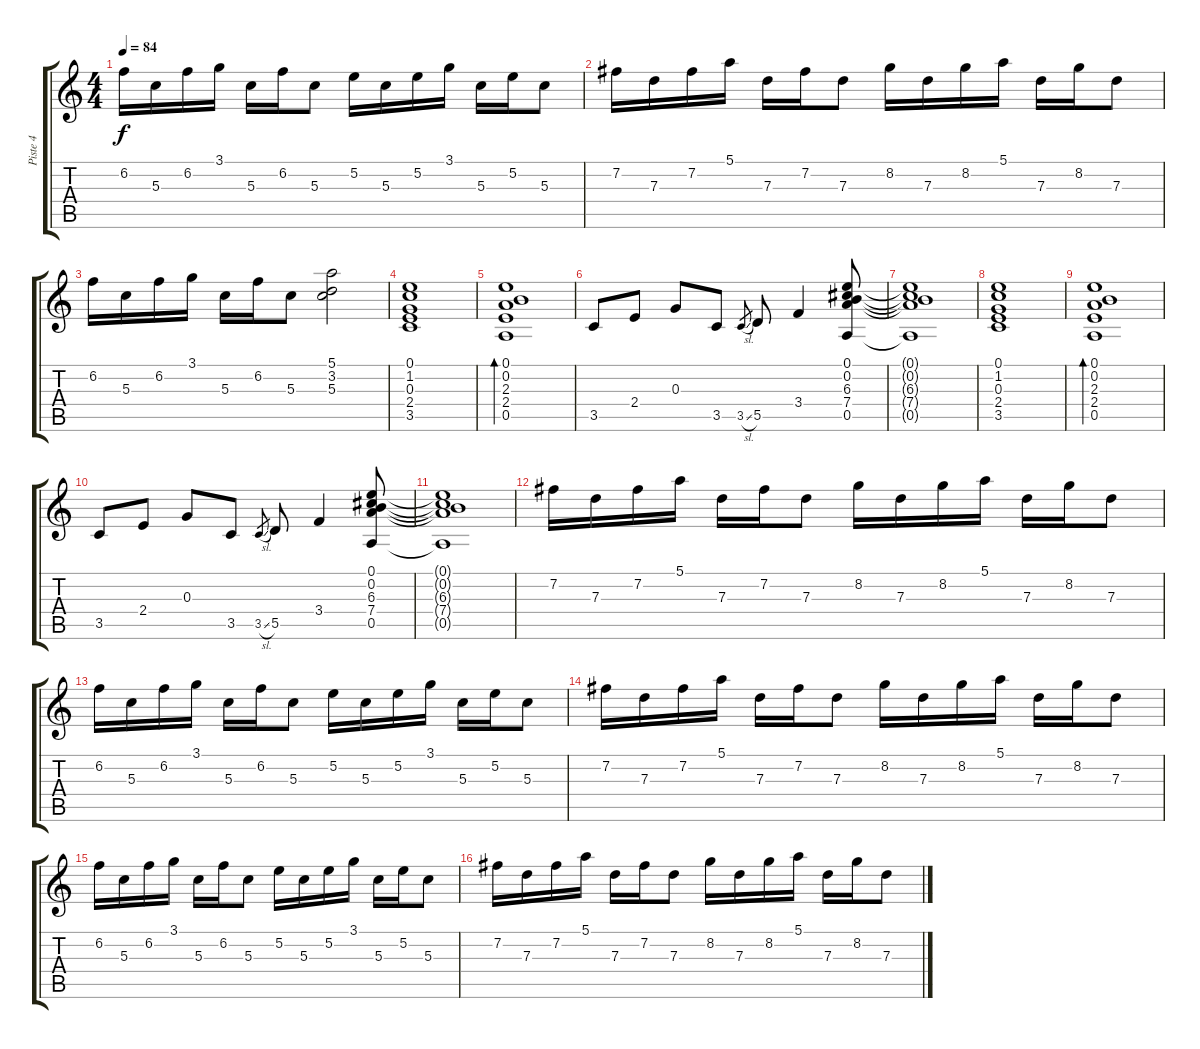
\track ("Piste 4" "Piste 4") {instrument electricguitarclean}
\staff {score tabs}
\tuning (E4 B3 G3 D3 A2 E2) {hide}
\ts (4 4)
\tempo 84
\clef g2
\ks c
6.2.16{dy f} 5.3.16 6.2.16 3.1.16 5.3.16 6.2.16 5.3.8 5.2.16 5.3.16 5.2.16 3.1.16 5.3.16 5.2.16 5.3.8 |
7.2.16 7.3.16 7.2.16 5.1.16 7.3.16 7.2.16 7.3.8 8.2.16 7.3.16 8.2.16 5.1.16 7.3.16 8.2.16 7.3.8 |
6.2.16 5.3.16 6.2.16 3.1.16 5.3.16 6.2.16 5.3.8 (5.1 3.2 5.3).2 |
(0.1 1.2 0.3 2.4 3.5).1 |
(0.1 0.2 2.3 2.4 0.5).1{bd 60} |
3.5.8 2.4.8 0.3.8 3.5.8 3.5{sl}.8{gr} 5.5.8 3.4.4 (0.1 0.2 6.3 7.4 0.5).8 |
(0.1{t} 0.2{t} 6.3{t} 7.4{t} 0.5{t}).1 |
(0.1 1.2 0.3 2.4 3.5).1 |
(0.1 0.2 2.3 2.4 0.5).1{bd 60} |
3.5.8 2.4.8 0.3.8 3.5.8 3.5{sl}.8{gr} 5.5.8 3.4.4 (0.1 0.2 6.3 7.4 0.5).8 |
(0.1{t} 0.2{t} 6.3{t} 7.4{t} 0.5{t}).1 |
7.2.16 7.3.16 7.2.16 5.1.16 7.3.16 7.2.16 7.3.8 8.2.16 7.3.16 8.2.16 5.1.16 7.3.16 8.2.16 7.3.8 |
6.2.16 5.3.16 6.2.16 3.1.16 5.3.16 6.2.16 5.3.8 5.2.16 5.3.16 5.2.16 3.1.16 5.3.16 5.2.16 5.3.8 |
7.2.16 7.3.16 7.2.16 5.1.16 7.3.16 7.2.16 7.3.8 8.2.16 7.3.16 8.2.16 5.1.16 7.3.16 8.2.16 7.3.8 |
6.2.16 5.3.16 6.2.16 3.1.16 5.3.16 6.2.16 5.3.8 5.2.16 5.3.16 5.2.16 3.1.16 5.3.16 5.2.16 5.3.8 |
7.2.16 7.3.16 7.2.16 5.1.16 7.3.16 7.2.16 7.3.8 8.2.16 7.3.16 8.2.16 5.1.16 7.3.16 8.2.16 7.3.8
